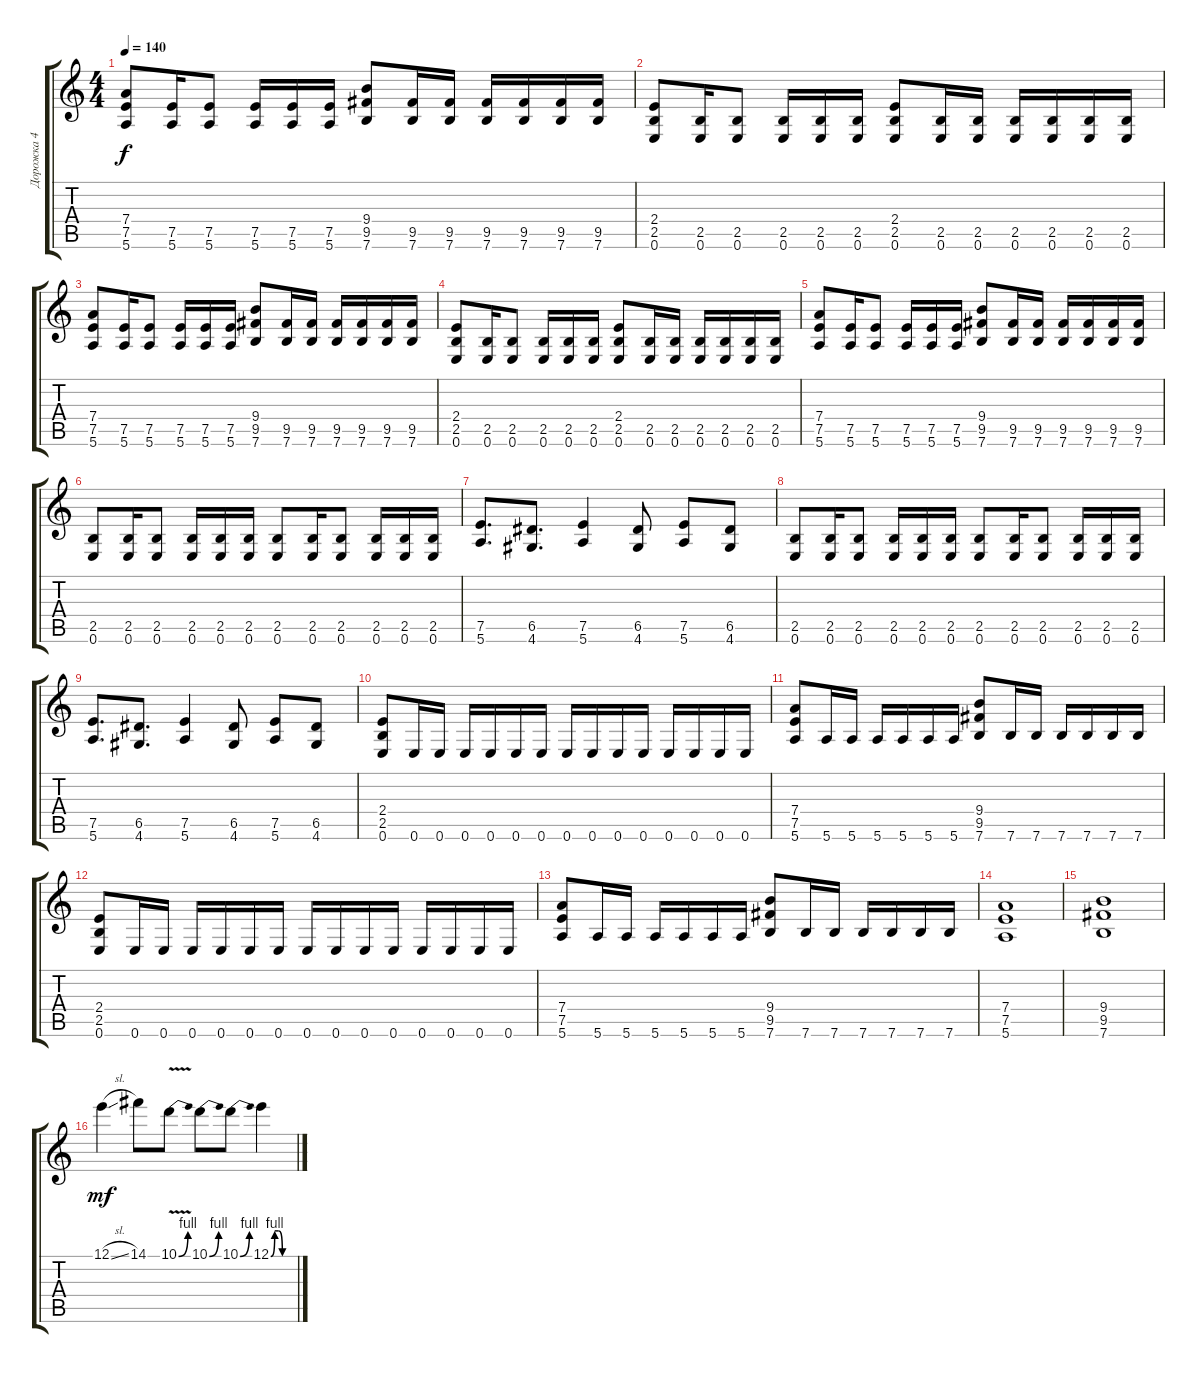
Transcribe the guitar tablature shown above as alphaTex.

\track ("Дорожка 4" "Дорожка 4") {instrument distortionguitar}
\staff {score tabs}
\tuning (E4 B3 G3 D3 A2 E2) {hide}
\ts (4 4)
\tempo 140
\clef g2
\ks c
(7.4 7.5 5.6).8{dy f} (7.5 5.6).16 (7.5 5.6).8 (7.5 5.6).16 (7.5 5.6).16 (7.5 5.6).16 (9.4 9.5 7.6).8 (9.5 7.6).16 (9.5 7.6).16 (9.5 7.6).16 (9.5 7.6).16 (9.5 7.6).16 (9.5 7.6).16 |
(2.4 2.5 0.6).8 (2.5 0.6).16 (2.5 0.6).8 (2.5 0.6).16 (2.5 0.6).16 (2.5 0.6).16 (2.4 2.5 0.6).8 (2.5 0.6).16 (2.5 0.6).16 (2.5 0.6).16 (2.5 0.6).16 (2.5 0.6).16 (2.5 0.6).16 |
(7.4 7.5 5.6).8 (7.5 5.6).16 (7.5 5.6).8 (7.5 5.6).16 (7.5 5.6).16 (7.5 5.6).16 (9.4 9.5 7.6).8 (9.5 7.6).16 (9.5 7.6).16 (9.5 7.6).16 (9.5 7.6).16 (9.5 7.6).16 (9.5 7.6).16 |
(2.4 2.5 0.6).8 (2.5 0.6).16 (2.5 0.6).8 (2.5 0.6).16 (2.5 0.6).16 (2.5 0.6).16 (2.4 2.5 0.6).8 (2.5 0.6).16 (2.5 0.6).16 (2.5 0.6).16 (2.5 0.6).16 (2.5 0.6).16 (2.5 0.6).16 |
(7.4 7.5 5.6).8 (7.5 5.6).16 (7.5 5.6).8 (7.5 5.6).16 (7.5 5.6).16 (7.5 5.6).16 (9.4 9.5 7.6).8 (9.5 7.6).16 (9.5 7.6).16 (9.5 7.6).16 (9.5 7.6).16 (9.5 7.6).16 (9.5 7.6).16 |
(2.5 0.6).8 (2.5 0.6).16 (2.5 0.6).8 (2.5 0.6).16 (2.5 0.6).16 (2.5 0.6).16 (2.5 0.6).8 (2.5 0.6).16 (2.5 0.6).8 (2.5 0.6).16 (2.5 0.6).16 (2.5 0.6).16 |
(7.5 5.6).8{d} (6.5 4.6).8{d} (7.5 5.6).4 (6.5 4.6).8 (7.5 5.6).8 (6.5 4.6).8 |
(2.5 0.6).8 (2.5 0.6).16 (2.5 0.6).8 (2.5 0.6).16 (2.5 0.6).16 (2.5 0.6).16 (2.5 0.6).8 (2.5 0.6).16 (2.5 0.6).8 (2.5 0.6).16 (2.5 0.6).16 (2.5 0.6).16 |
(7.5 5.6).8{d} (6.5 4.6).8{d} (7.5 5.6).4 (6.5 4.6).8 (7.5 5.6).8 (6.5 4.6).8 |
(2.4 2.5 0.6).8 0.6.16 0.6.16 0.6.16 0.6.16 0.6.16 0.6.16 0.6.16 0.6.16 0.6.16 0.6.16 0.6.16 0.6.16 0.6.16 0.6.16 |
(7.4 7.5 5.6).8 5.6.16 5.6.16 5.6.16 5.6.16 5.6.16 5.6.16 (9.4 9.5 7.6).8 7.6.16 7.6.16 7.6.16 7.6.16 7.6.16 7.6.16 |
(2.4 2.5 0.6).8 0.6.16 0.6.16 0.6.16 0.6.16 0.6.16 0.6.16 0.6.16 0.6.16 0.6.16 0.6.16 0.6.16 0.6.16 0.6.16 0.6.16 |
(7.4 7.5 5.6).8 5.6.16 5.6.16 5.6.16 5.6.16 5.6.16 5.6.16 (9.4 9.5 7.6).8 7.6.16 7.6.16 7.6.16 7.6.16 7.6.16 7.6.16 |
(7.4 7.5 5.6).1 |
(9.4 9.5 7.6).1 |
12.1{sl}.4{dy mf} 14.1.8 10.1{be (bend 0 0 60 4) v}.8 10.1{be (bend 0 0 60 4)}.8 10.1{be (bend 0 0 60 4)}.8 12.1{be (custom 0 0 10 4 20 4 30 0 60 0)}.4
